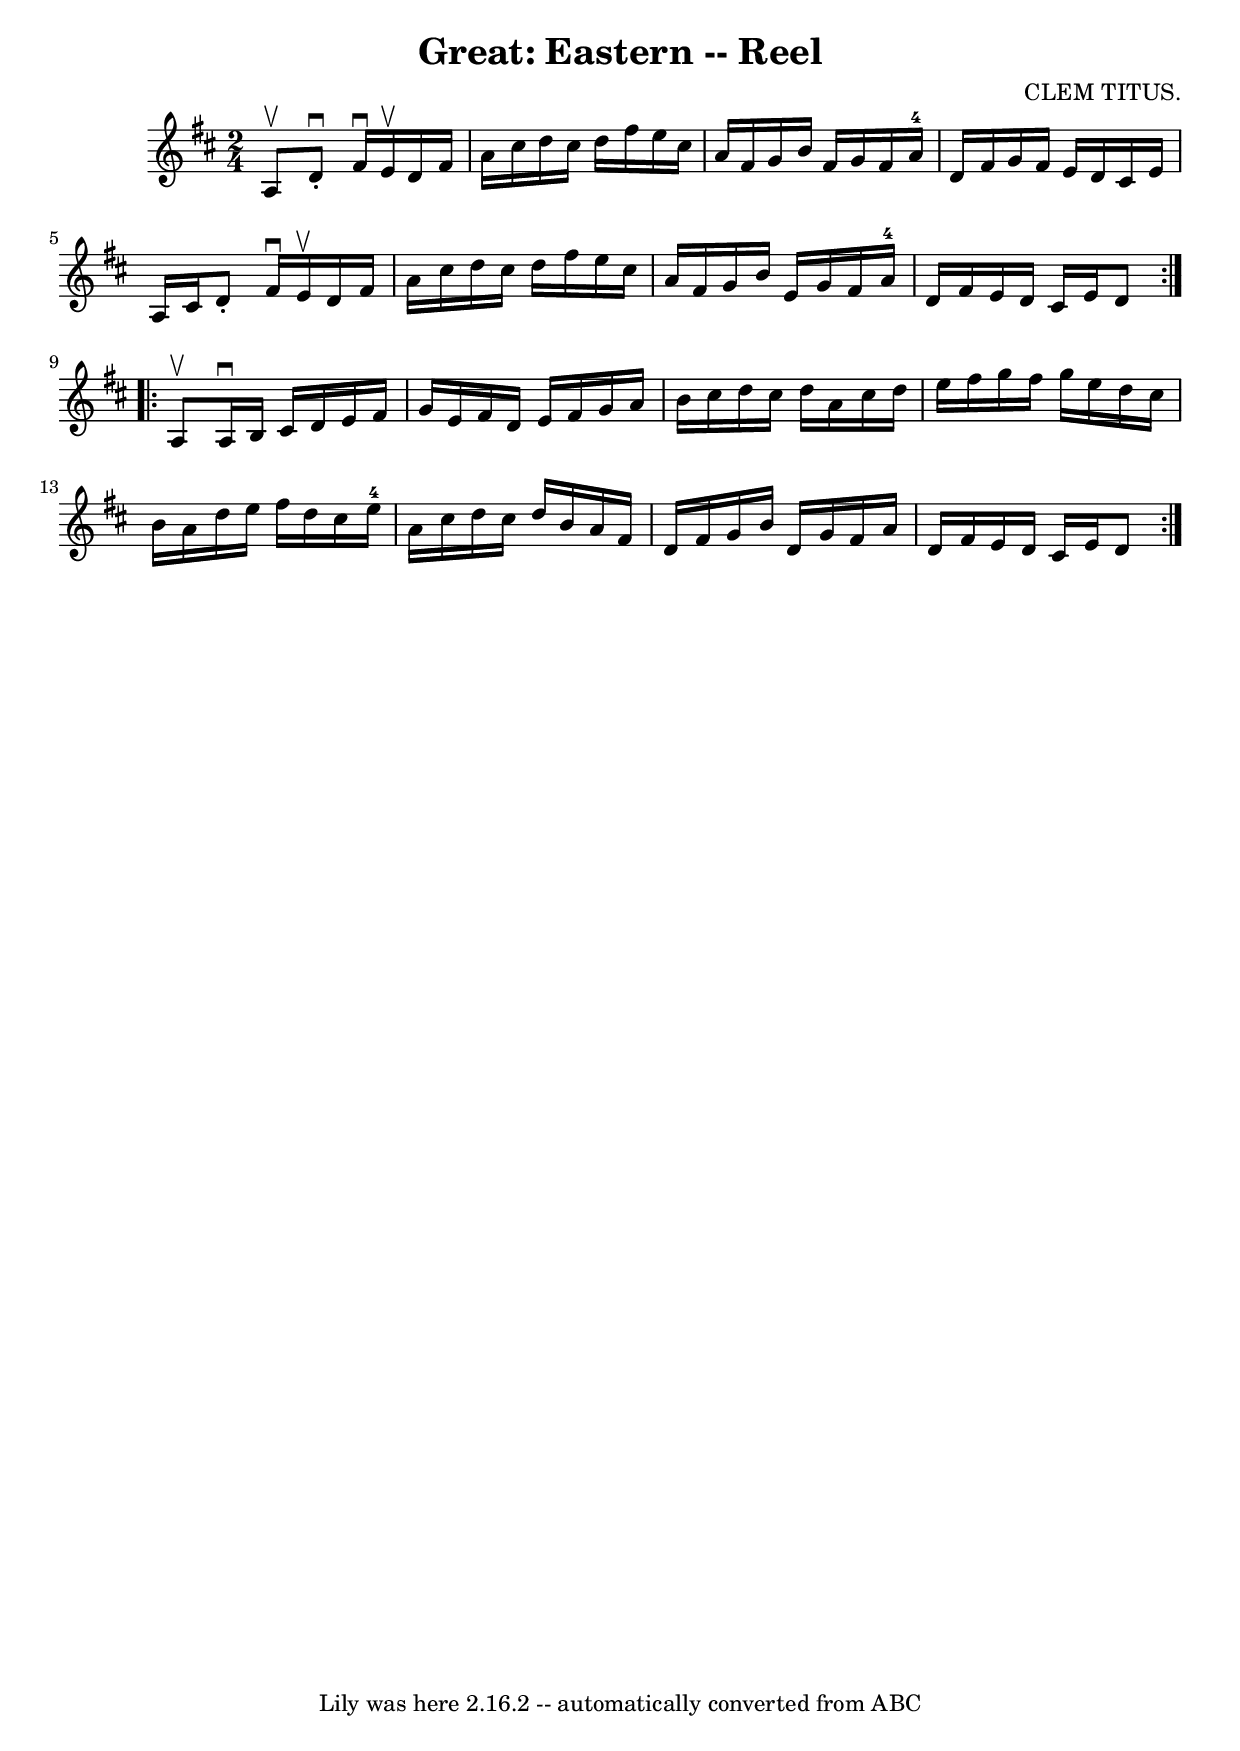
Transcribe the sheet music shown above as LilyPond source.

\version "2.7.40"
\include "Mammoth.ily"
\header {
	book = "Ryan's Mammoth Collection"
	composer = "CLEM TITUS."
	crossRefNumber = "1"
	footnotes = "\\\\348"
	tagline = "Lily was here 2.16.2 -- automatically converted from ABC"
	title = "Great: Eastern -- Reel"
}
voicedefault =  {
\set Score.defaultBarType = "empty"

\repeat volta 2 {
\time 2/4 \key d \major a8^\upbow |
 d'8^\downbow-. fis'16 
^\downbow e'16^\upbow d'16 fis'16 a'16 cis''16    |
   
d''16 cis''16 d''16 fis''16 e''16 cis''16 a'16 fis'16    
|
 g'16 b'16 fis'16 g'16 fis'16 a'16-4 d'16    
fis'16    |
 g'16 fis'16 e'16 d'16 cis'16 e'16 a16    
cis'16    |
 d'8 -. fis'16^\downbow e'16^\upbow d'16    
fis'16 a'16 cis''16    |
 d''16 cis''16 d''16 fis''16    
e''16 cis''16 a'16 fis'16    |
 g'16 b'16 e'16 g'16   
 fis'16 a'16-4 d'16 fis'16    |
 e'16 d'16 cis'16    
e'16 d'8    }     \repeat volta 2 { a8^\upbow |
 a16^\downbow  
 b16 cis'16 d'16 e'16 fis'16 g'16 e'16    |
 fis'16   
 d'16 e'16 fis'16 g'16 a'16 b'16 cis''16    |
 d''16  
 cis''16 d''16 a'16 cis''16 d''16 e''16 fis''16    |
  
 g''16 fis''16 g''16 e''16 d''16 cis''16 b'16 a'16    
|
 d''16 e''16 fis''16 d''16 cis''16 e''16-4 a'16 
 cis''16    |
 d''16 cis''16 d''16 b'16 a'16 fis'16    
d'16 fis'16    |
 g'16 b'16 d'16 g'16 fis'16 a'16    
d'16 fis'16    |
 e'16 d'16 cis'16 e'16 d'8    }   
}

\score{
    <<

	\context Staff="default"
	{
	    \voicedefault 
	}

    >>
	\layout {
	}
	\midi {}
}
